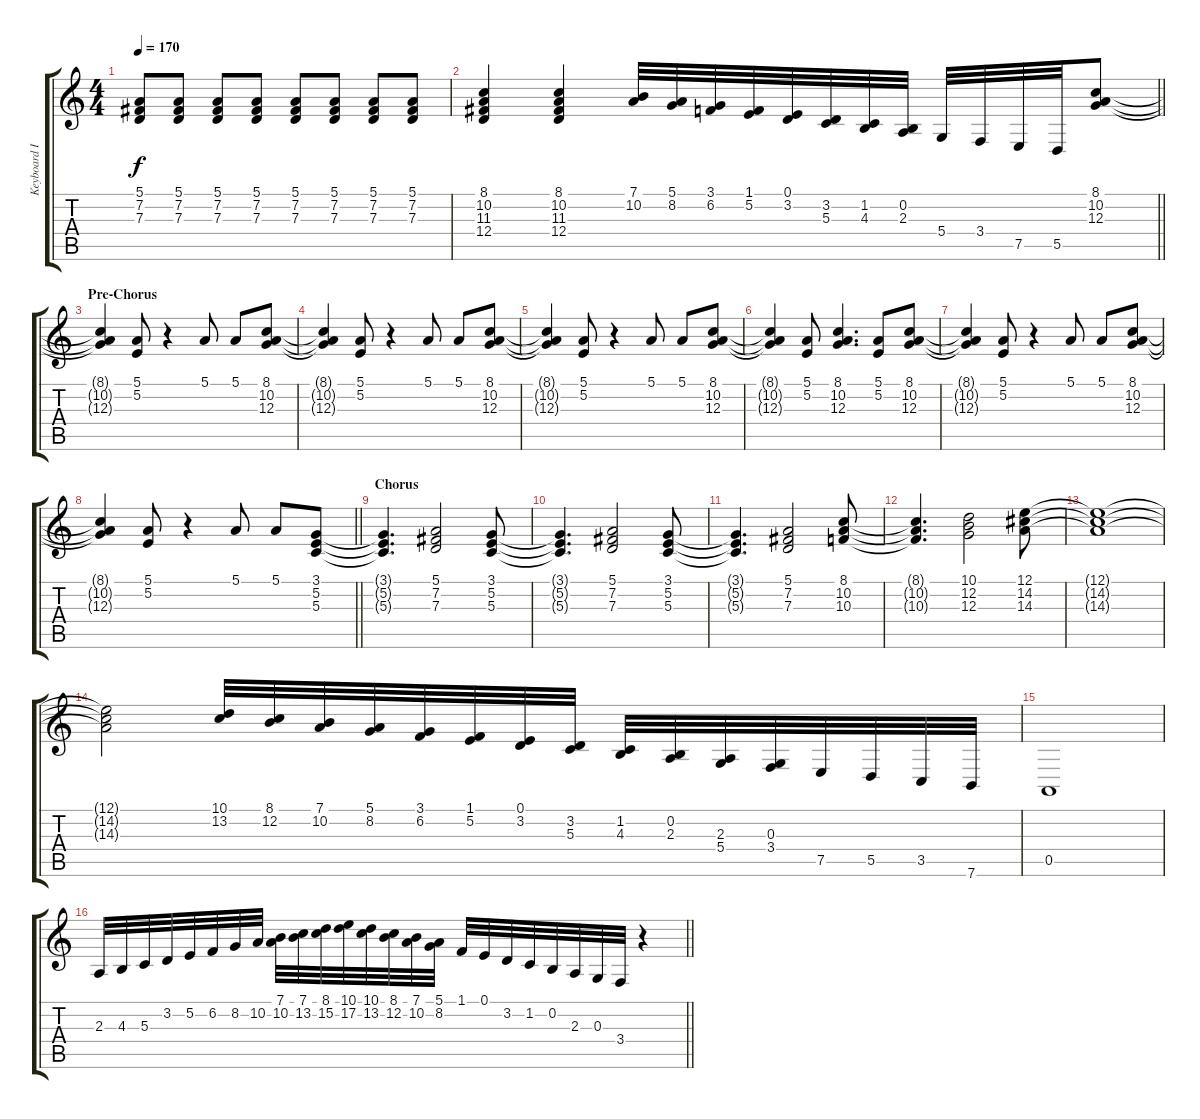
\track ("Keyboard I" "Keyboard I") {instrument rockorgan}
\staff {score tabs}
\tuning (E4 B3 G3 D3 A2 E2) {hide}
\ts (4 4)
\tempo 170
\clef g2
\ks c
(5.1 7.2 7.3).8{dy f} (5.1 7.2 7.3).8 (5.1 7.2 7.3).8 (5.1 7.2 7.3).8 (5.1 7.2 7.3).8 (5.1 7.2 7.3).8 (5.1 7.2 7.3).8 (5.1 7.2 7.3).8 |
\barLineRight lightlight
(8.1 10.2 11.3 12.4).4 (8.1 10.2 11.3 12.4).4 (7.1 10.2).32 (5.1 8.2).32 (3.1 6.2).32 (1.1 5.2).32 (0.1 3.2).32 (3.2 5.3).32 (1.2 4.3).32 (0.2 2.3).32 5.4.32 3.4.32 7.5.32 5.5.32 (8.1 10.2 12.3).8 |
\section ("" "Pre-Chorus")
(8.1{t} 10.2{t} 12.3{t}).4 (5.1 5.2).8 r.4 5.1.8 5.1.8 (8.1 10.2 12.3).8 |
(8.1{t} 10.2{t} 12.3{t}).4 (5.1 5.2).8 r.4 5.1.8 5.1.8 (8.1 10.2 12.3).8 |
(8.1{t} 10.2{t} 12.3{t}).4 (5.1 5.2).8 r.4 5.1.8 5.1.8 (8.1 10.2 12.3).8 |
(8.1{t} 10.2{t} 12.3{t}).4 (5.1 5.2).8 (8.1 10.2 12.3).4{d} (5.1 5.2).8 (8.1 10.2 12.3).8 |
(8.1{t} 10.2{t} 12.3{t}).4 (5.1 5.2).8 r.4 5.1.8 5.1.8 (8.1 10.2 12.3).8 |
\barLineRight lightlight
(8.1{t} 10.2{t} 12.3{t}).4 (5.1 5.2).8 r.4 5.1.8 5.1.8 (3.1 5.2 5.3).8 |
\section ("" "Chorus")
(3.1{t} 5.2{t} 5.3{t}).4{d} (5.1 7.2 7.3).2 (3.1 5.2 5.3).8 |
(3.1{t} 5.2{t} 5.3{t}).4{d} (5.1 7.2 7.3).2 (3.1 5.2 5.3).8 |
(3.1{t} 5.2{t} 5.3{t}).4{d} (5.1 7.2 7.3).2 (8.1 10.2 10.3).8 |
(8.1{t} 10.2{t} 10.3{t}).4{d} (10.1 12.2 12.3).2 (12.1 14.2 14.3).8 |
(12.1{t} 14.2{t} 14.3{t}).1 |
(12.1{t} 14.2{t} 14.3{t}).2 (10.1 13.2).32 (8.1 12.2).32 (7.1 10.2).32 (5.1 8.2).32 (3.1 6.2).32 (1.1 5.2).32 (0.1 3.2).32 (3.2 5.3).32 (1.2 4.3).32 (0.2 2.3).32 (2.3 5.4).32 (0.3 3.4).32 7.5.32 5.5.32 3.5.32 7.6.32 |
0.5.1 |
\barLineRight lightlight
2.3.32 4.3.32 5.3.32 3.2.32 5.2.32 6.2.32 8.2.32 10.2.32 (7.1 10.2).32 (7.1 13.2).32 (8.1 15.2).32 (10.1 17.2).32 (10.1 13.2).32 (8.1 12.2).32 (7.1 10.2).32 (5.1 8.2).32 1.1.32 0.1.32 3.2.32 1.2.32 0.2.32 2.3.32 0.3.32 3.4.32 r.4
